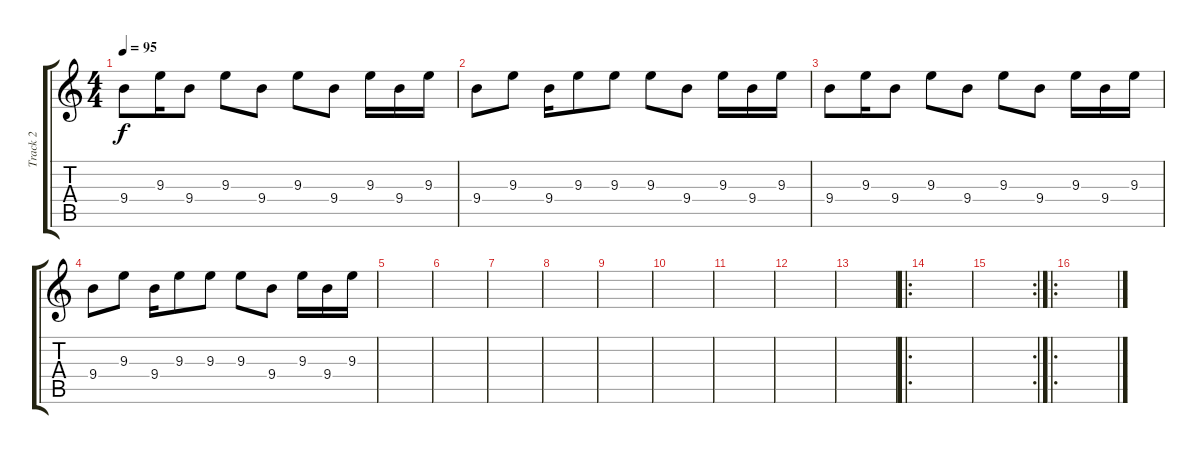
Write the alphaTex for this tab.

\track ("Track 2" "Track 2") {instrument acousticguitarsteel}
\staff {score tabs}
\tuning (E4 B3 G3 D3 A2 E2) {hide}
\ts (4 4)
\tempo 95
\clef g2
\ks c
9.4.8{dy f} 9.3.16 9.4.8 9.3.8 9.4.8 9.3.8 9.4.8 9.3.16 9.4.16 9.3.16 |
9.4.8 9.3.8 9.4.16 9.3.8 9.3.8 9.3.8 9.4.8 9.3.16 9.4.16 9.3.16 |
9.4.8 9.3.16 9.4.8 9.3.8 9.4.8 9.3.8 9.4.8 9.3.16 9.4.16 9.3.16 |
9.4.8 9.3.8 9.4.16 9.3.8 9.3.8 9.3.8 9.4.8 9.3.16 9.4.16 9.3.16 |
|
|
|
|
|
|
|
|
|
\ro
|
\rc 2
|
\ro
